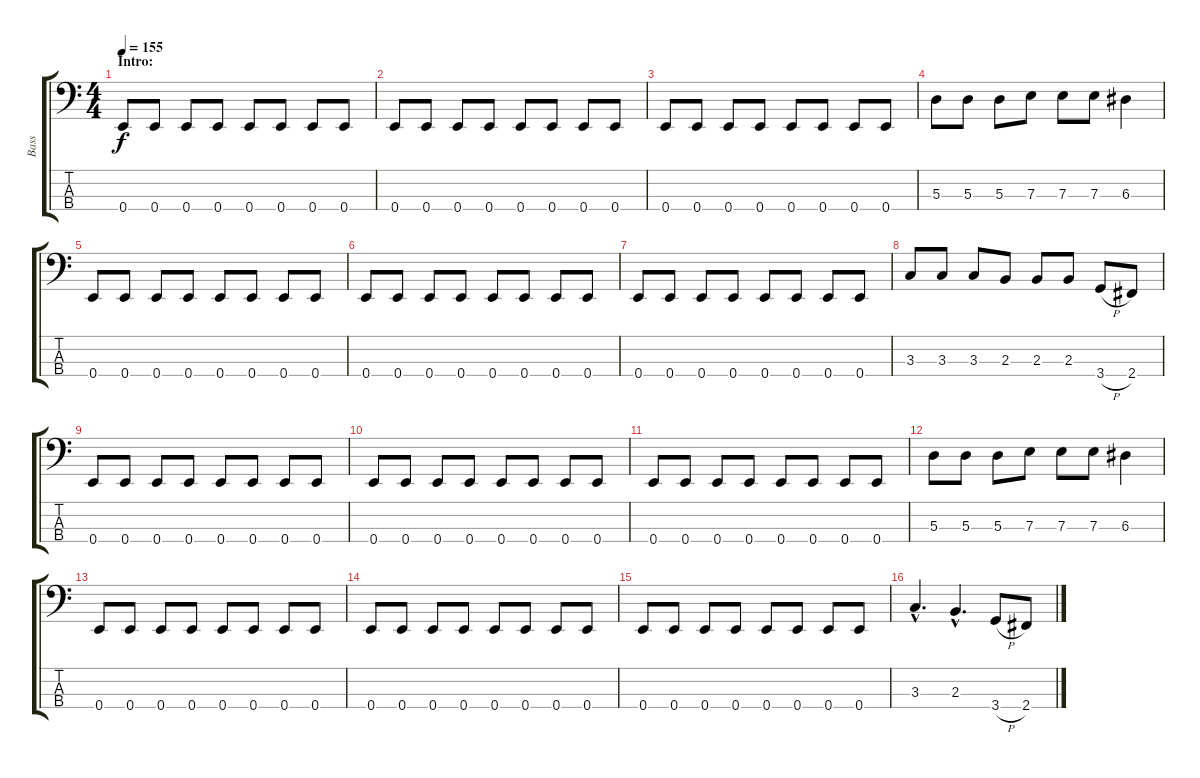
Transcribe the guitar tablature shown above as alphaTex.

\track ("Bass" "Bass") {instrument electricbasspick}
\staff {score tabs}
\tuning (G2 D2 A1 E1) {hide}
\ts (4 4)
\section ("" "Intro:")
\tempo 155
\clef f4
\ks c
0.4.8{dy f instrument electricbasspick} 0.4.8 0.4.8 0.4.8 0.4.8 0.4.8 0.4.8 0.4.8 |
0.4.8 0.4.8 0.4.8 0.4.8 0.4.8 0.4.8 0.4.8 0.4.8 |
0.4.8 0.4.8 0.4.8 0.4.8 0.4.8 0.4.8 0.4.8 0.4.8 |
5.3.8 5.3.8 5.3.8 7.3.8 7.3.8 7.3.8 6.3.4 |
0.4.8 0.4.8 0.4.8 0.4.8 0.4.8 0.4.8 0.4.8 0.4.8 |
0.4.8 0.4.8 0.4.8 0.4.8 0.4.8 0.4.8 0.4.8 0.4.8 |
0.4.8 0.4.8 0.4.8 0.4.8 0.4.8 0.4.8 0.4.8 0.4.8 |
3.3.8 3.3.8 3.3.8 2.3.8 2.3.8 2.3.8 3.4{h}.8 2.4.8 |
0.4.8 0.4.8 0.4.8 0.4.8 0.4.8 0.4.8 0.4.8 0.4.8 |
0.4.8 0.4.8 0.4.8 0.4.8 0.4.8 0.4.8 0.4.8 0.4.8 |
0.4.8 0.4.8 0.4.8 0.4.8 0.4.8 0.4.8 0.4.8 0.4.8 |
5.3.8 5.3.8 5.3.8 7.3.8 7.3.8 7.3.8 6.3.4 |
0.4.8 0.4.8 0.4.8 0.4.8 0.4.8 0.4.8 0.4.8 0.4.8 |
0.4.8 0.4.8 0.4.8 0.4.8 0.4.8 0.4.8 0.4.8 0.4.8 |
0.4.8 0.4.8 0.4.8 0.4.8 0.4.8 0.4.8 0.4.8 0.4.8 |
3.3{hac}.4{d} 2.3{hac}.4{d} 3.4{h}.8 2.4.8
